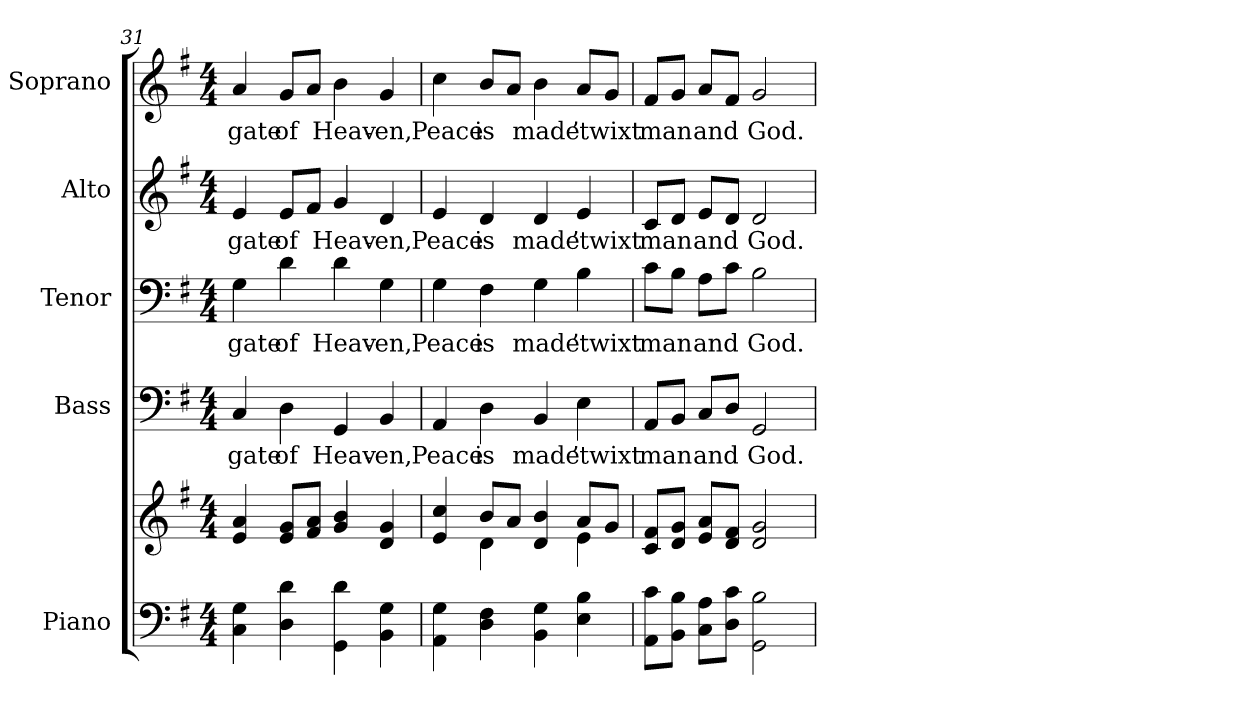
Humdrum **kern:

**kern	**kern	**kern	**text	**kern	**text	**kern	**text	**kern	**text
*part5	*part5	*part4	*part4	*part3	*part3	*part2	*part2	*part1	*part1
*staff6	*staff5	*staff4	*staff4	*staff3	*staff3	*staff2	*staff2	*staff1	*staff1
*I"Piano	*	*I"Bass	*	*I"Tenor	*	*I"Alto	*	*I"Soprano	*
*I'Pno.	*	*I'B.	*	*I'T.	*	*I'A.	*	*I'S.	*
!!LO:PB:g=z
*clefF4	*clefG2	*clefF4	*	*clefF4	*	*clefG2	*	*clefG2	*
*k[f#]	*k[f#]	*k[f#]	*	*k[f#]	*	*k[f#]	*	*k[f#]	*
*G:	*G:	*G:	*	*G:	*	*G:	*	*G:	*
*M4/4	*M4/4	*M4/4	*	*M4/4	*	*M4/4	*	*M4/4	*
=31	=31	=31	=31	=31	=31	=31	=31	=31	=31
!	!	!	!LO:LY:b:color=#000000	!	!	!	!	!	!
!	!	!	!	!	!LO:LY:b:color=#000000	!	!	!	!
!	!	!	!	!	!	!	!LO:LY:b:color=#000000	!	!
!	!	!	!	!	!	!	!	!	!LO:LY:b:color=#000000
4Ci\ 4Gi	4ei/ 4ai	4Ci/	gate	4Gi\	gate	4ei/	gate	4ai/	gate
!	!	!	!LO:LY:b:color=#000000	!	!	!	!	!	!
!	!	!	!	!	!LO:LY:b:color=#000000	!	!	!	!
!	!	!	!	!	!	!	!LO:LY:b:color=#000000	!	!
!	!	!	!	!	!	!	!	!	!LO:LY:b:color=#000000
4Di\ 4di	8ei/ 8giL	4Di\	of	4di\	of	8ei/L	of	8gi/L	of
.	8f#i/ 8aiJ	.	.	.	.	8f#i/J	.	8ai/J	.
!	!	!	!LO:LY:b:color=#000000	!	!	!	!	!	!
!	!	!	!	!	!LO:LY:b:color=#000000	!	!	!	!
!	!	!	!	!	!	!	!LO:LY:b:color=#000000	!	!
!	!	!	!	!	!	!	!	!	!LO:LY:b:color=#000000
4GGi\ 4di	4gi/ 4bi	4GGi/	Heav-	4di\	Heav-	4gi/	Heav-	4bi\	Heav-
!	!	!	!LO:LY:b:color=#000000	!	!	!	!	!	!
!	!	!	!	!	!LO:LY:b:color=#000000	!	!	!	!
!	!	!	!	!	!	!	!LO:LY:b:color=#000000	!	!
!	!	!	!	!	!	!	!	!	!LO:LY:b:color=#000000
4BBi\ 4Gi	4di/ 4gi	4BBi/	-en,	4Gi\	-en,	4di/	-en,	4gi/	-en,
=32	=32	=32	=32	=32	=32	=32	=32	=32	=32
*	*^	*	*	*	*	*	*	*	*
!	!	!	!	!LO:LY:b:color=#000000	!	!	!	!	!	!
!	!	!	!	!	!	!LO:LY:b:color=#000000	!	!	!	!
!	!	!	!	!	!	!	!	!LO:LY:b:color=#000000	!	!
!	!	!	!	!	!	!	!	!	!	!LO:LY:b:color=#000000
4AAi\ 4Gi	4ei/ 4cci	4ryy	4AAi/	Peace	4Gi\	Peace	4ei/	Peace	4cci\	Peace
!	!	!	!	!LO:LY:b:color=#000000	!	!	!	!	!	!
!	!	!	!	!	!	!LO:LY:b:color=#000000	!	!	!	!
!	!	!	!	!	!	!	!	!LO:LY:b:color=#000000	!	!
!	!	!	!	!	!	!	!	!	!	!LO:LY:b:color=#000000
4Di\ 4F#i	8bi/L	4di\	4Di\	is	4F#i\	is	4di/	is	8bi/L	is
.	8ai/J	.	.	.	.	.	.	.	8ai/J	.
!	!	!	!	!LO:LY:b:color=#000000	!	!	!	!	!	!
!	!	!	!	!	!	!LO:LY:b:color=#000000	!	!	!	!
!	!	!	!	!	!	!	!	!LO:LY:b:color=#000000	!	!
!	!	!	!	!	!	!	!	!	!	!LO:LY:b:color=#000000
4BBi\ 4Gi	4di/ 4bi	4ryy	4BBi/	made	4Gi\	made	4di/	made	4bi\	made
!	!	!	!	!LO:LY:b:color=#000000	!	!	!	!	!	!
!	!	!	!	!	!	!LO:LY:b:color=#000000	!	!	!	!
!	!	!	!	!	!	!	!	!LO:LY:b:color=#000000	!	!
!	!	!	!	!	!	!	!	!	!	!LO:LY:b:color=#000000
4Ei\ 4Bi	8ai/L	4ei\	4Ei\	’twixt	4Bi\	’twixt	4ei/	’twixt	8ai/L	’twixt
.	8gi/J	.	.	.	.	.	.	.	8gi/J	.
*	*v	*v	*	*	*	*	*	*	*	*
!!LO:PB:g=z
=33	=33	=33	=33	=33	=33	=33	=33	=33	=33
!	!	!	!LO:LY:b:color=#000000	!	!	!	!	!	!
!	!	!	!	!	!LO:LY:b:color=#000000	!	!	!	!
!	!	!	!	!	!	!	!LO:LY:b:color=#000000	!	!
!	!	!	!	!	!	!	!	!	!LO:LY:b:color=#000000
8AAi\ 8ciL	8ci/ 8f#iL	8AAi/L	man	8ci\L	man	8ci/L	man	8f#i/L	man
8BBi\ 8BiJ	8di/ 8giJ	8BBi/J	.	8Bi\J	.	8di/J	.	8gi/J	.
!	!	!	!LO:LY:b:color=#000000	!	!	!	!	!	!
!	!	!	!	!	!LO:LY:b:color=#000000	!	!	!	!
!	!	!	!	!	!	!	!LO:LY:b:color=#000000	!	!
!	!	!	!	!	!	!	!	!	!LO:LY:b:color=#000000
8Ci\ 8AiL	8ei/ 8aiL	8Ci/L	and	8Ai\L	and	8ei/L	and	8ai/L	and
8Di\ 8ciJ	8di/ 8f#iJ	8Di/J	.	8ci\J	.	8di/J	.	8f#i/J	.
!	!	!	!LO:LY:b:color=#000000	!	!	!	!	!	!
!	!	!	!	!	!LO:LY:b:color=#000000	!	!	!	!
!	!	!	!	!	!	!	!LO:LY:b:color=#000000	!	!
!	!	!	!	!	!	!	!	!	!LO:LY:b:color=#000000
2GGi\ 2Bi	2di/ 2gi	2GGi/	God.	2Bi\	God.	2di/	God.	2gi/	God.
=	=	=	=	=	=	=	=	=	=
*-	*-	*-	*-	*-	*-	*-	*-	*-	*-
